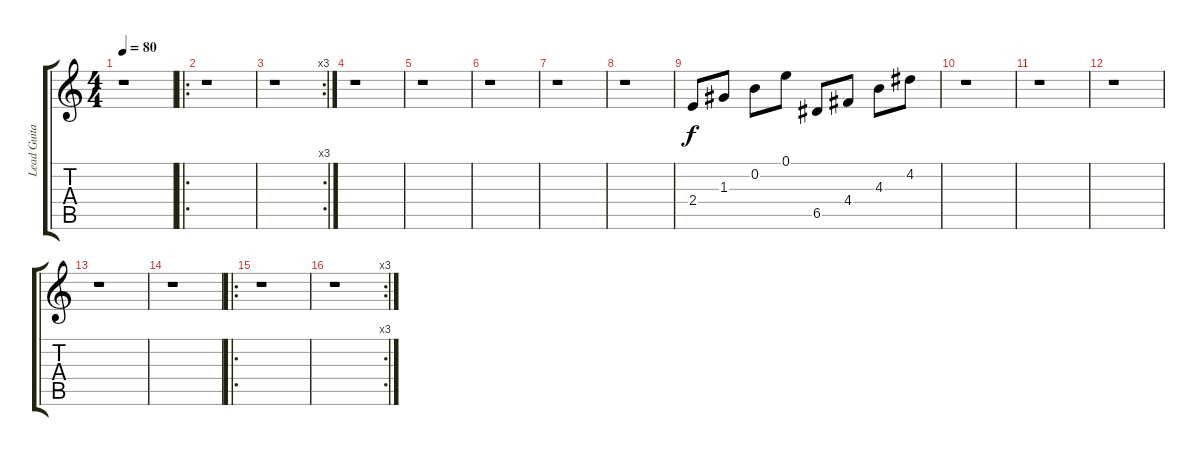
\track ("Lead Guitar" "Lead Guita") {instrument electricguitarclean}
\staff {score tabs}
\tuning (E4 B3 G3 D3 A2 E2) {hide}
\ts (4 4)
\tempo 80
\clef g2
\ks c
r.1{dy f} |
\ro
r.1 |
\rc 3
r.1 |
r.1 |
r.1 |
r.1 |
r.1 |
r.1 |
2.4.8 1.3.8 0.2.8 0.1.8 6.5.8 4.4.8 4.3.8 4.2.8 |
r.1 |
r.1 |
r.1 |
r.1 |
r.1 |
\ro
r.1 |
\rc 3
r.1
